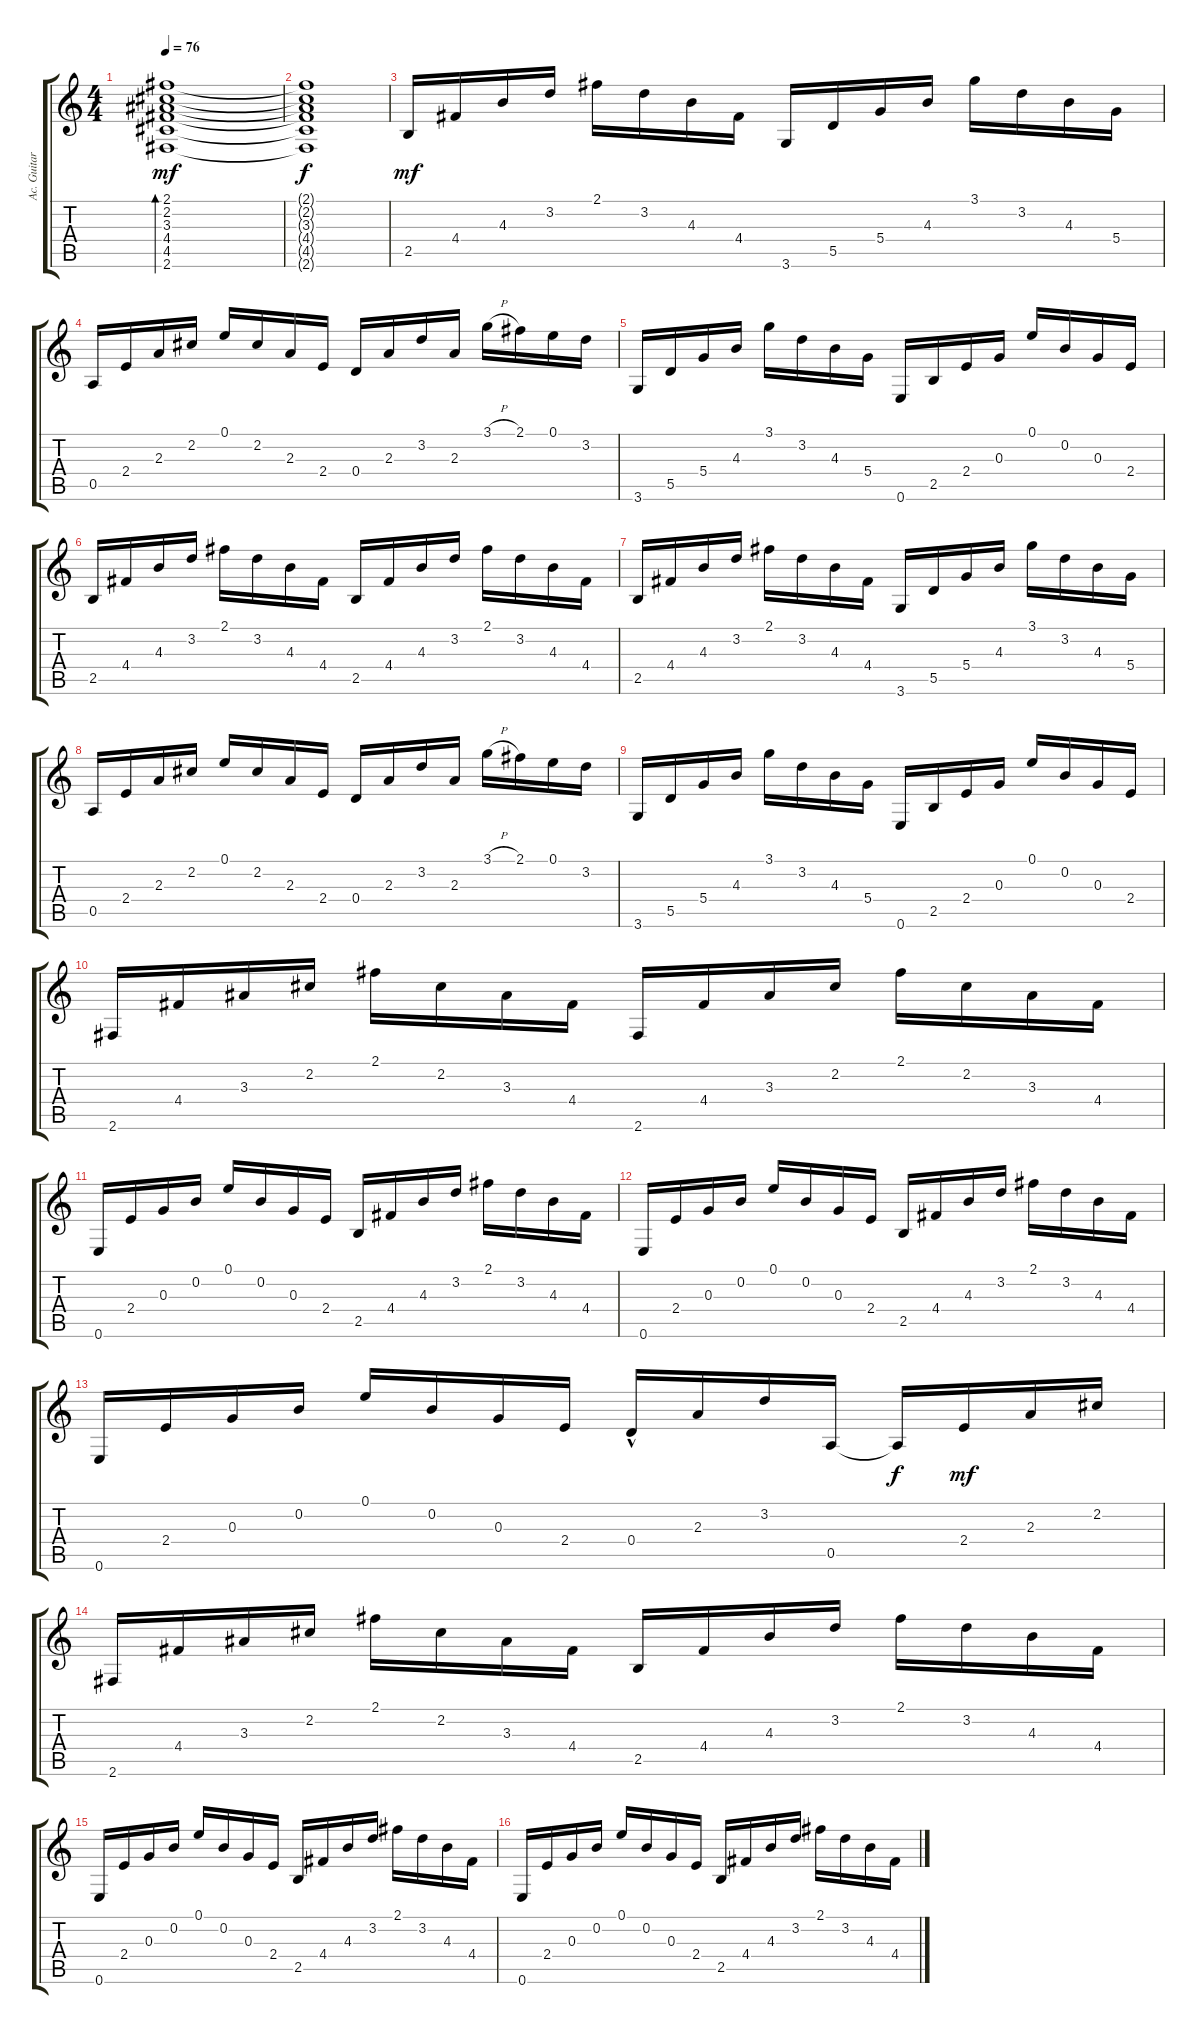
\track ("Ac. Guitar I" "Ac. Guitar") {instrument acousticguitarsteel}
\staff {score tabs}
\tuning (E4 B3 G3 D3 A2 E2) {hide}
\ts (4 4)
\tempo 76
\clef g2
\ks c
(2.1 2.2 3.3 4.4 4.5 2.6).1{bd 240 dy mf} |
(2.1{t} 2.2{t} 3.3{t} 4.4{t} 4.5{t} 2.6{t}).1{dy f} |
2.5.16{dy mf} 4.4.16 4.3.16 3.2.16 2.1.16 3.2.16 4.3.16 4.4.16 3.6.16 5.5.16 5.4.16 4.3.16 3.1.16 3.2.16 4.3.16 5.4.16 |
0.5.16 2.4.16 2.3.16 2.2.16 0.1.16 2.2.16 2.3.16 2.4.16 0.4.16 2.3.16 3.2.16 2.3.16 3.1{h}.16 2.1.16 0.1.16 3.2.16 |
3.6.16 5.5.16 5.4.16 4.3.16 3.1.16 3.2.16 4.3.16 5.4.16 0.6.16 2.5.16 2.4.16 0.3.16 0.1.16 0.2.16 0.3.16 2.4.16 |
2.5.16 4.4.16 4.3.16 3.2.16 2.1.16 3.2.16 4.3.16 4.4.16 2.5.16 4.4.16 4.3.16 3.2.16 2.1.16 3.2.16 4.3.16 4.4.16 |
2.5.16 4.4.16 4.3.16 3.2.16 2.1.16 3.2.16 4.3.16 4.4.16 3.6.16 5.5.16 5.4.16 4.3.16 3.1.16 3.2.16 4.3.16 5.4.16 |
0.5.16 2.4.16 2.3.16 2.2.16 0.1.16 2.2.16 2.3.16 2.4.16 0.4.16 2.3.16 3.2.16 2.3.16 3.1{h}.16 2.1.16 0.1.16 3.2.16 |
3.6.16 5.5.16 5.4.16 4.3.16 3.1.16 3.2.16 4.3.16 5.4.16 0.6.16 2.5.16 2.4.16 0.3.16 0.1.16 0.2.16 0.3.16 2.4.16 |
2.6.16 4.4.16 3.3.16 2.2.16 2.1.16 2.2.16 3.3.16 4.4.16 2.6.16 4.4.16 3.3.16 2.2.16 2.1.16 2.2.16 3.3.16 4.4.16 |
0.6.16 2.4.16 0.3.16 0.2.16 0.1.16 0.2.16 0.3.16 2.4.16 2.5.16 4.4.16 4.3.16 3.2.16 2.1.16 3.2.16 4.3.16 4.4.16 |
0.6.16 2.4.16 0.3.16 0.2.16 0.1.16 0.2.16 0.3.16 2.4.16 2.5.16 4.4.16 4.3.16 3.2.16 2.1.16 3.2.16 4.3.16 4.4.16 |
0.6.16 2.4.16 0.3.16 0.2.16 0.1.16 0.2.16 0.3.16 2.4.16 0.4{hac}.16 2.3.16 3.2.16 0.5.16 0.5{t}.16{dy f} 2.4.16{dy mf} 2.3.16 2.2.16 |
2.6.16 4.4.16 3.3.16 2.2.16 2.1.16 2.2.16 3.3.16 4.4.16 2.5.16 4.4.16 4.3.16 3.2.16 2.1.16 3.2.16 4.3.16 4.4.16 |
0.6.16 2.4.16 0.3.16 0.2.16 0.1.16 0.2.16 0.3.16 2.4.16 2.5.16 4.4.16 4.3.16 3.2.16 2.1.16 3.2.16 4.3.16 4.4.16 |
0.6.16 2.4.16 0.3.16 0.2.16 0.1.16 0.2.16 0.3.16 2.4.16 2.5.16 4.4.16 4.3.16 3.2.16 2.1.16 3.2.16 4.3.16 4.4.16
